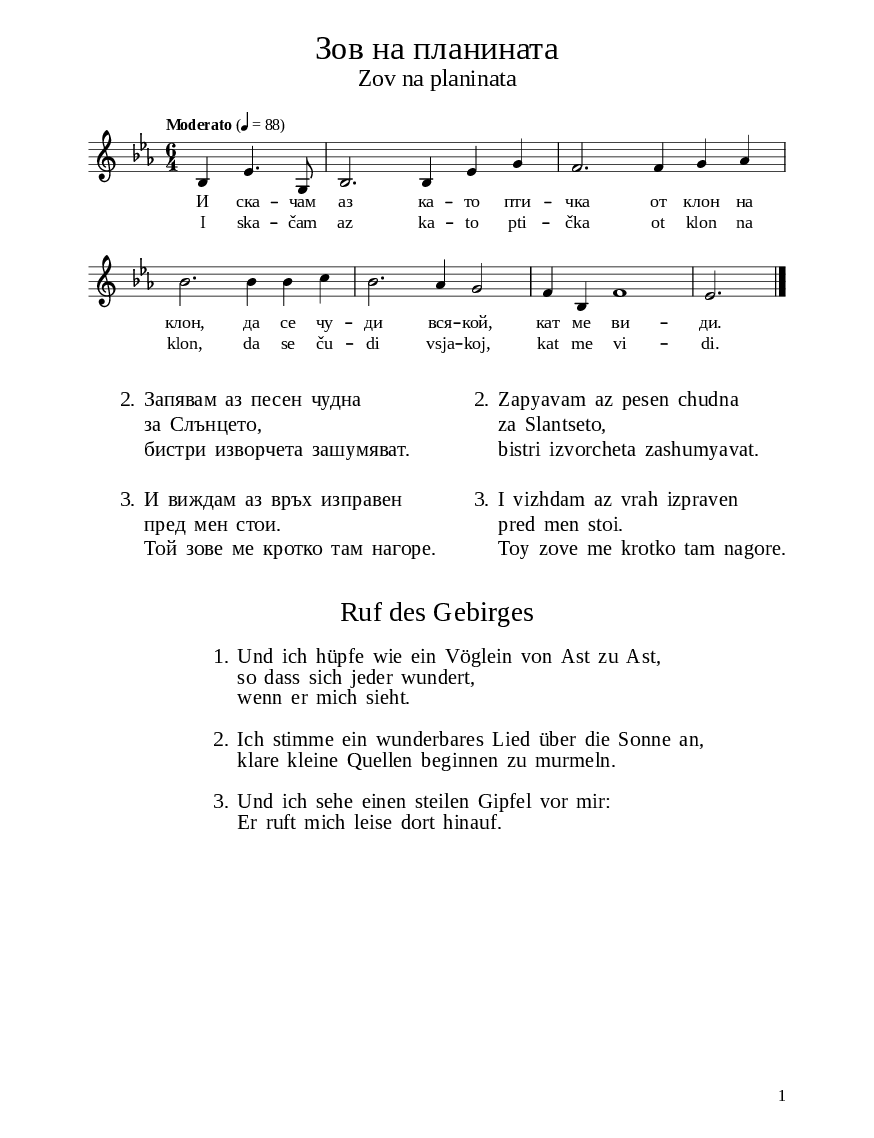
\version "2.24.2"

% include paper part and global functions
\include "include/globals.ily"

\bookpart {
  \label #'ref112_2
  \tocItem \markup "Зов на планината – Zov na planinata"
  \include "include/bookpart-paper.ily"
  \score {
    \include "include/score-layout.ily"


    \new Voice \relative c' {

      \clef treble
      \key es \major
      \time 6/4
      \tempoFunc "Moderato" 4 "88"
      \autoBeamOff
      \partial 2.
      bes4 
      es4.  g,8 | 
      bes2.  bes4  es4 g4 | 
      f2.  f4  g4 as4 \break |
      bes2.  bes4  bes4 c4 | bes2.
      as4  g2 | f4  bes,4 f'1 | es2. \bar "|."
    }

    \addlyrics {
      И ска -- чам аз ка -- то пти -- чка от клон на клон, да се чу -- ди вся -- кой, кат ме ви -- ди.
    }
   
    \addlyrics {
      I ska -- čam az ka -- to pti -- čka ot klon na klon, da se ču -- di vsja -- koj, kat me vi -- di.
    }

    \header {
      title = \titleFunc "Зов на планината" "Zov na planinata"
    }

    \midi{}

  } % score
   %\markup \dc-two "D.C.""con repitione"

  \markup \fontsize #bgCoupletFontSize {
    \hspace #3
    \override #`(baseline-skip . ,bgCoupletBaselineSkip)
    \column {
      \line {  2. Запявам аз  песен чудна}
      \line {   "   "  за Слънцето,}
      \line {   "   "  бистри изворчета зашумяват.}
      \line {   "   " }
      \line {3. И виждам аз връх изправен}
      \line {   "   " пред мен стои.}
      \line {   "   " Той зове ме кротко там нагоре.}
    }

    \hspace #3
    \override #`(baseline-skip . ,bgCoupletBaselineSkip)
    \column {
      \line {  2. Zapyavam az  pesen chudna}
      \line {   "   "  za Slantseto,}
      \line {   "   "  bistri izvorcheta zashumyavat.}
      \line {   "   " }
      \line {3. I vizhdam az vrah izpraven}
      \line {   "   " pred men stoi.}
      \line {   "   " Toy zove me krotko tam nagore.}
    } %column
  } % markup

 
  

  % include foreign translation(s) of the song

  \markup \empty-two
  \version "2.24.2"

\markup \fill-line { \fontsize #deTitleFontSize "Ruf des Gebirges" }
\markup \null
\markup \null
\markup \fontsize #deCoupletFontSize {
  \hspace #12
  \override #`(baseline-skip . ,deCoupletBaselineSkip)

  \column {
    \line { 1. Und ich hüpfe wie ein Vöglein von Ast zu Ast, }

  \line {   "   "  so dass sich jeder wundert, }

   \line {   "   "  wenn er mich sieht.}
     \line { " "}

    \line { 2.  Ich stimme ein wunderbares Lied über die Sonne an,}

     \line {   "   "  klare kleine Quellen beginnen zu murmeln.}
    \line { " "}

    \line { 3. Und ich sehe einen steilen Gipfel vor mir:}

   \line {   "   "  Er ruft mich leise dort hinauf. }


  }


}


} % bookpart
